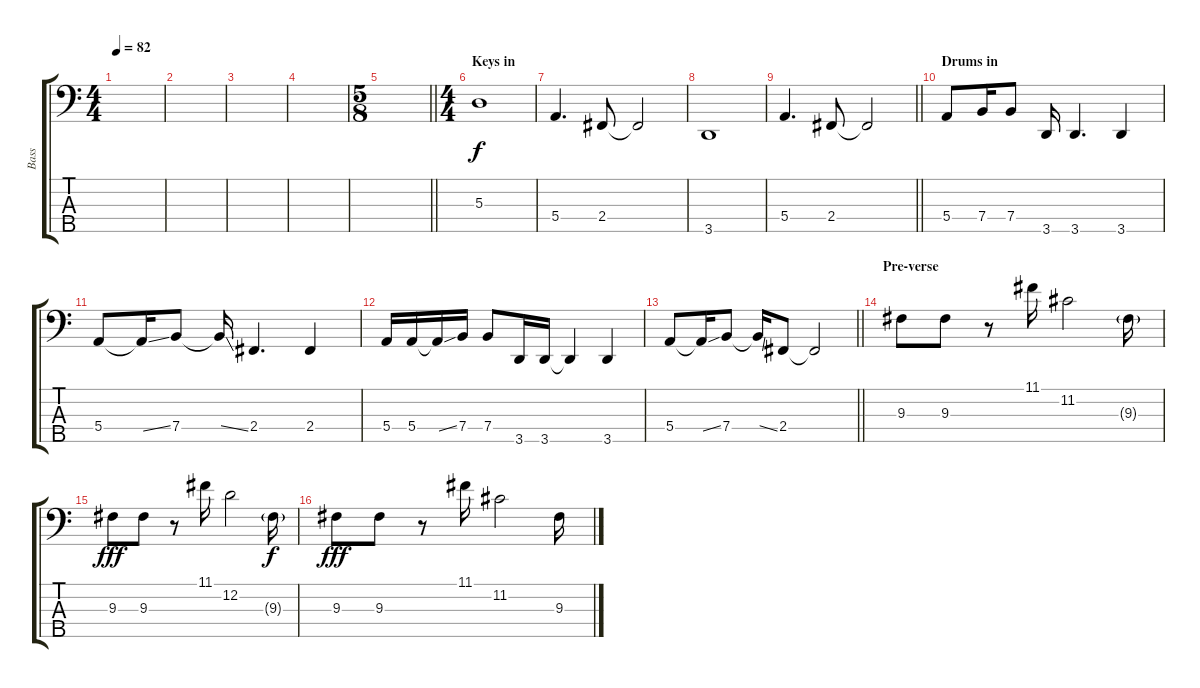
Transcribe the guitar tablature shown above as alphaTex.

\track ("Bass" "Bass") {instrument electricbassfinger}
\staff {score tabs}
\tuning (G2 D2 A1 E1 B0) {hide}
\ts (4 4)
\tempo 82
\clef f4
\ks c
|
|
|
|
\ts (5 8)
\barLineRight lightlight
|
\ts (4 4)
\section ("" "Keys in")
5.3.1 |
5.4.4{d} 2.4.8 2.4{t}.2 |
3.5.1 |
\barLineRight lightlight
5.4.4{d} 2.4.8 2.4{t}.2 |
\section ("" "Drums in")
5.4.8 7.4.16 7.4.8 3.5.16 3.5.4{d} 3.5.4 |
5.4.8 5.4{ss t}.16 7.4.8 7.4{ss t}.16 2.4.4{d} 2.4.4 |
5.4.16 5.4.16 5.4{ss t}.16 7.4.16 7.4.8 3.5.16 3.5.16 3.5{t}.4 3.5.4 |
\barLineRight lightlight
5.4.8 5.4{ss t}.16 7.4.8 7.4{ss t}.16 2.4.8 2.4{t}.2 |
\section ("" "Pre-verse")
9.3.8 9.3.8 r.8 11.1.16 11.2.2 9.3{g}.16{dy f} |
9.3.8{dy fff} 9.3.8 r.8 11.1.16 12.2.2 9.3{g}.16{dy f} |
9.3.8{dy fff} 9.3.8 r.8 11.1.16 11.2.2 9.3.16
